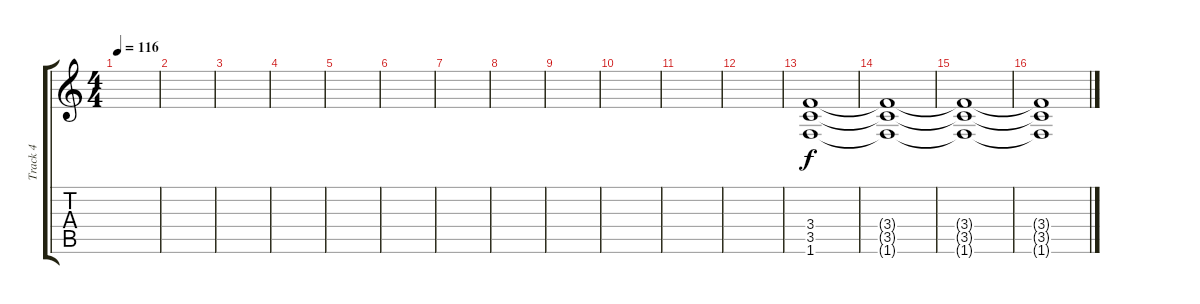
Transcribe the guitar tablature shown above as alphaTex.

\track ("Track 4" "Track 4") {instrument overdrivenguitar}
\staff {score tabs}
\tuning (E4 B3 G3 D3 A2 E2) {hide}
\ts (4 4)
\tempo 116
\clef g2
\ks c
|
|
|
|
|
|
|
|
|
|
|
|
(3.4 3.5 1.6).1 |
(3.4{t} 3.5{t} 1.6{t}).1 |
(3.4{t} 3.5{t} 1.6{t}).1 |
(3.4{t} 3.5{t} 1.6{t}).1
